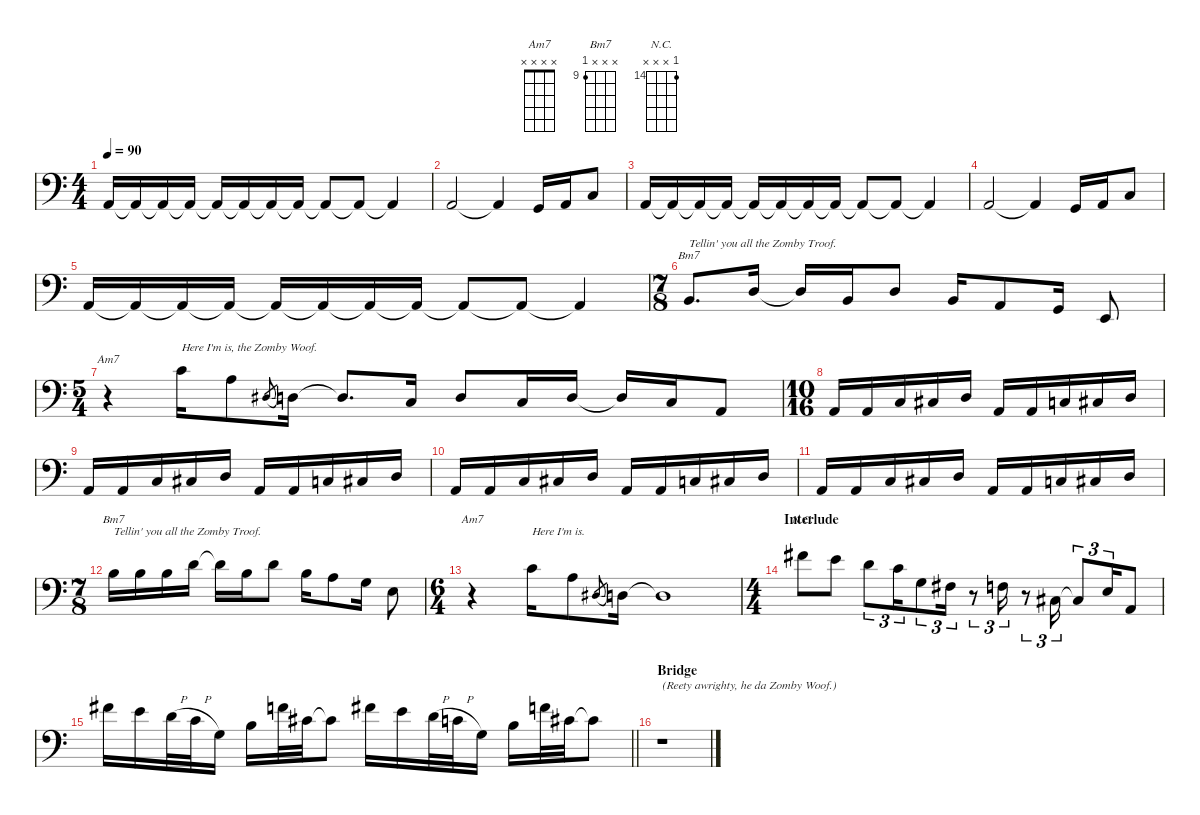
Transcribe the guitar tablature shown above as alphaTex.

\defaultSystemsLayout 4
\hideDynamics
\bracketExtendMode nobrackets
\singleTrackTrackNamePolicy hidden
\multiTrackTrackNamePolicy hidden
\otherSystemsTrackNameOrientation horizontal
\track ("Fuzz Bass" "Fuzz Bass") {instrument overdrivenguitar}
\staff {score}
\tuning (G2 D2 A1 E1)
\chord ("Am7" x x x x)
\chord ("Bm7" x x x 9) {firstfret 9}
\chord ("N.C." 14 x x x) {firstfret 14}
\ts (4 4)
\tempo 90
\clef f4
\scale
1.02846
\ks c
5.4.16{dy f beam Up} 5.4{t}.16{beam Up} 5.4{t}.16{beam Up} 5.4{t}.16{beam Up} 5.4{t}.16{beam Up} 5.4{t}.16{beam Up} 5.4{t}.16{beam Up} 5.4{t}.16{beam Up} 5.4{t}.8{beam Up} 5.4{t}.8{beam Up} 5.4{t}.4{beam Up} |
5.4.2{beam Up} 5.4{t}.4{beam Up} 3.4.16{beam Up} 5.4.16{beam Up} 3.3.8{beam Up} |
5.4.16{beam Up} 5.4{t}.16{beam Up} 5.4{t}.16{beam Up} 5.4{t}.16{beam Up} 5.4{t}.16{beam Up} 5.4{t}.16{beam Up} 5.4{t}.16{beam Up} 5.4{t}.16{beam Up} 5.4{t}.8{beam Up} 5.4{t}.8{beam Up} 5.4{t}.4{beam Up} |
5.4.2{beam Up} 5.4{t}.4{beam Up} 3.4.16{beam Up} 5.4.16{beam Up} 3.3.8{beam Up} |
5.4.16{beam Up} 5.4{t}.16{beam Up} 5.4{t}.16{beam Up} 5.4{t}.16{beam Up} 5.4{t}.16{beam Up} 5.4{t}.16{beam Up} 5.4{t}.16{beam Up} 5.4{t}.16{beam Up} 5.4{t}.8{beam Up} 5.4{t}.8{beam Up} 5.4{t}.4{beam Up} |
\ts (7 8)
\beaming (8 3 2 2)
2.3.8{d ch "Bm7" txt "Tellin' you all the Zomby Troof." beam Up} 0.2.16{beam Up beam split} 0.2{t}.16{beam Up} 2.3.16{beam Up beam merge} 5.3.8{beam Up beam split} 7.4.16{beam Up} 5.4.8{beam Up beam merge} 3.4.16{beam Up beam split} 0.4.8{beam Up} |
\ts (5 4)
\beaming (8 6 4)
r.4{ch "Am7" beam Down} 5.1.16{txt "Here I'm is, the Zomby Woof." dy mf beam Down} 7.2.8{beam Down} 6.3{sl acc #}.8{gr beam Up} 5.3.16{beam Down beam split} 5.3{t}.8{d beam Up} 3.3.16{beam Up} 5.3.8{beam Up} 3.3.16{beam Up} 5.3.16{beam Up beam split} 5.3{t}.16{beam Up} 3.3.16{beam Up} 5.4.8{beam Up} |
\ts (10 16)
\beaming (8 2 2 1)
5.4.16{dy f beam Up} 5.4.16{beam Up} 3.3.16{beam Up} 4.3{acc #}.16{beam Up beam merge} 5.3.16{beam Up beam split} 5.4.16{beam Up} 5.4.16{beam Up} 3.3.16{beam Up beam merge} 4.3{acc #}.16{beam Up} 5.3.16{beam Up} |
5.4.16{beam Up} 5.4.16{beam Up} 3.3.16{beam Up} 4.3{acc #}.16{beam Up beam merge} 5.3.16{beam Up beam split} 5.4.16{beam Up} 5.4.16{beam Up} 3.3.16{beam Up beam merge} 4.3{acc #}.16{beam Up} 5.3.16{beam Up} |
5.4.16{beam Up} 5.4.16{beam Up} 3.3.16{beam Up} 4.3{acc #}.16{beam Up beam merge} 5.3.16{beam Up beam split} 5.4.16{beam Up} 5.4.16{beam Up} 3.3.16{beam Up beam merge} 4.3{acc #}.16{beam Up} 5.3.16{beam Up} |
5.4.16{beam Up} 5.4.16{beam Up} 3.3.16{beam Up} 4.3{acc #}.16{beam Up beam merge} 5.3.16{beam Up beam split} 5.4.16{beam Up} 5.4.16{beam Up} 3.3.16{beam Up beam merge} 4.3{acc #}.16{beam Up} 5.3.16{beam Up} |
\ts (7 8)
\beaming (8 3 2 2)
9.2.16{ch "Bm7" txt "Tellin' you all the Zomby Troof." beam Down} 9.2.16{beam Down} 9.2.16{beam Down} 7.1.16{beam Down beam split} 7.1{t}.16{beam Down beam merge} 9.2.16{beam Down beam merge} 7.1.8{beam Down beam split} 9.2.16{beam Down beam merge} 7.2.8{beam Down beam merge} 10.3.16{beam Down beam split} 7.3.8{beam Down} |
\ts (6 4)
\beaming (8 6 6)
r.4{ch "Am7" beam Down} 5.1.16{txt "Here I'm is." dy mf beam Down} 7.2.8{beam Down} 6.3{sl acc #}.8{gr beam Up} 5.3.16{beam Down} 5.3{t}.1{beam Down} |
\ts (4 4)
\beaming (8 2 2 2 2)
\section ("" "Interlude")
11.1{acc #}.8{ch "N.C." beam Down} 9.1.8{beam Down} 7.1.8{tu (3 2) beam Down} 5.1.16{tu (3 2) beam Down beam merge} 5.2.8{tu (3 2) beam Down beam merge} 4.2{acc #}.16{tu (3 2) beam Down beam split} r.8{tu (3 2) beam Down beam split} 3.2.16{tu (3 2) beam Down} r.8{tu (3 2) beam Down} 4.3{acc #}.16{tu (3 2) beam Up beam split} 4.3{t acc #}.8{tu (3 2) beam Up beam merge} 2.2.16{tu (3 2) beam Up beam merge} 0.3.8{beam Up} |
\barLineRight lightlight
11.1{acc #}.16{beam Down} 9.1.16{beam Down} 12.2{h}.32{beam Down} 10.2{h}.32{beam Down} 5.2.16{beam Down} 4.1.16{beam Down} 10.1.32{beam Down} 11.2{acc #}.32{beam Down} 11.2{t acc #}.8{beam Down} 11.1{acc #}.16{beam Down} 9.1.16{beam Down} 12.2{h}.32{beam Down} 10.2{h}.32{beam Down} 5.2.16{beam Down} 4.1.16{beam Down} 10.1.32{beam Down} 11.2{acc #}.32{beam Down} 11.2{t acc #}.8{beam Down} |
\section ("" "Bridge")
r.1{txt "(Reety awrighty, he da Zomby Woof.)" beam Down}
